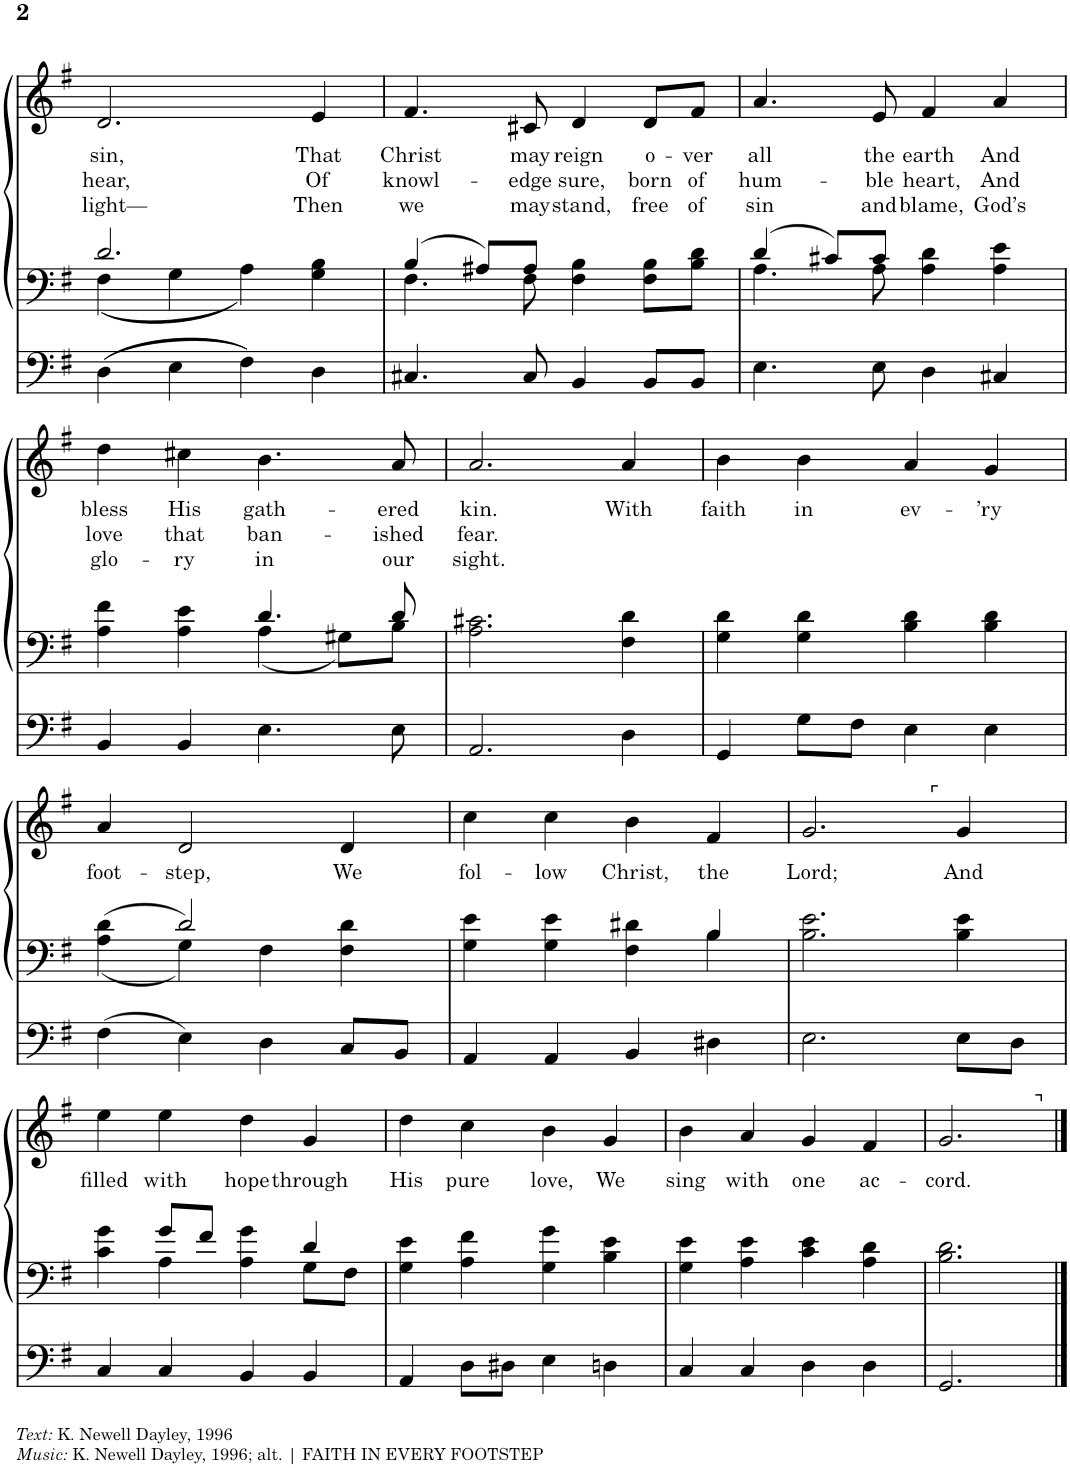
**kern	**kern	**kern	**text	**text	**text
*part1	*part1	*part1	*part1	*part1	*part1
*staff3	*staff2	*staff1	*staff1	*staff1	*staff1
*I"Organ	*	*	*	*	*
*I'Org.	*	*	*	*	*
!!LO:PB:g=z
*clefF4	*clefF4	*clefG2	*	*	*
*k[f#]	*k[f#]	*k[f#]	*	*	*
*M4/4	*M4/4	*M4/4	*	*	*
=13	=13	=13	=13	=13	=13
*	*^	*	*	*	*
!	!	!	!	!LO:LY:b	!LO:LY:b	!LO:LY:b
4D\	2.d/	4F#\	2.d/	sin,	hear,	light—
4E\	.	4G\	.	.	.	.
4F#\	.	4A\	.	.	.	.
!	!	!	!	!LO:LY:b	!LO:LY:b	!LO:LY:b
4D\	4G\ 4B\	4ryy	4e/	That	Of	Then
=14	=14	=14	=14	=14	=14	=14
!	!	!	!	!LO:LY:b	!LO:LY:b	!LO:LY:b
4.C#X/	4B/	4.F#\	4.f#/	Christ	knowl-	we
.	8A#X/L	.	.	.	.	.
!	!	!	!	!LO:LY:b	!LO:LY:b	!LO:LY:b
8C#/	8A#/J	8F#\	8c#X/	may	-edge	may
!	!	!	!	!LO:LY:b	!LO:LY:b	!LO:LY:b
4BB/	4F#\ 4B\	2ryy	4d/	reign	sure,	stand,
!	!	!	!	!LO:LY:b	!LO:LY:b	!LO:LY:b
8BB/L	8F#\ 8B\L	.	8d/L	o-	born	free
!	!	!	!	!LO:LY:b	!LO:LY:b	!LO:LY:b
8BB/J	8B\ 8d\J	.	8f#/J	-ver	of	of
=15	=15	=15	=15	=15	=15	=15
!	!	!	!	!LO:LY:b	!LO:LY:b	!LO:LY:b
4.E\	4d/	4.A\	4.a/	all	hum-	sin
.	8c#X/L	.	.	.	.	.
!	!	!	!	!LO:LY:b	!LO:LY:b	!LO:LY:b
8E\	8c#/J	8A\	8e/	the	-ble	and
!	!	!	!	!LO:LY:b	!LO:LY:b	!LO:LY:b
4D\	4A\ 4d\	2ryy	4f#/	earth	heart,	blame,
!	!	!	!	!LO:LY:b	!LO:LY:b	!LO:LY:b
4C#X/	4A\ 4e\	.	4a/	And	And	God’s
!!LO:LB:g=z
=16	=16	=16	=16	=16	=16	=16
!	!	!	!	!LO:LY:b	!LO:LY:b	!LO:LY:b
4BB/	4A\ 4f#\	2ryy	4dd\	bless	love	glo-
!	!	!	!	!LO:LY:b	!LO:LY:b	!LO:LY:b
4BB/	4A\ 4e\	.	4cc#X\	His	that	-ry
!	!	!	!	!LO:LY:b	!LO:LY:b	!LO:LY:b
4.E\	4.d/	4A\	4.b\	gath-	ban-	in
.	.	8G#X\L	.	.	.	.
!	!	!	!	!LO:LY:b	!LO:LY:b	!LO:LY:b
8E\	8d/	8B\J	8a/	-ered	-ished	our
=17	=17	=17	=17	=17	=17	=17
!	!	!	!	!LO:LY:b	!LO:LY:b	!LO:LY:b
*	*v	*v	*	*	*	*
2.AA/	2.A\ 2.c#X\	2.a/	kin.	fear.	sight.
!	!	!	!LO:LY:b	!	!
4D\	4F#\ 4d\	4a/	With	.	.
=18	=18	=18	=18	=18	=18
!	!	!	!LO:LY:b	!	!
4GG/	4G\ 4d\	4b\	faith	.	.
!	!	!	!LO:LY:b	!	!
8G\L	4G\ 4d\	4b\	in	.	.
8F#\J	.	.	.	.	.
!	!	!	!LO:LY:b	!	!
4E\	4B\ 4d\	4a/	ev-	.	.
!	!	!	!LO:LY:b	!	!
4E\	4B\ 4d\	4g/	-’ry	.	.
!!LO:LB:g=z
=19	=19	=19	=19	=19	=19
*	*^	*	*	*	*
!	!	!	!	!LO:LY:b	!	!
4F#\	4A\ 4d\	4ryy	4a/	foot-	.	.
!	!	!	!	!LO:LY:b	!	!
4E\	2d/	4G\	2d/	-step,	.	.
4D\	.	4F#\	.	.	.	.
!	!	!	!	!LO:LY:b	!	!
8C/L	4F#\ 4d\	4ryy	4d/	We	.	.
8BB/J	.	.	.	.	.	.
=20	=20	=20	=20	=20	=20	=20
!	!	!	!	!LO:LY:b	!	!
4AA/	4G\ 4e\	2.ryy	4cc\	fol-	.	.
!	!	!	!	!LO:LY:b	!	!
4AA/	4G\ 4e\	.	4cc\	-low	.	.
!	!	!	!	!LO:LY:b	!	!
4BB/	4F#\ 4d#X\	.	4b\	Christ,	.	.
!	!	!	!	!LO:LY:b	!	!
4D#X\	4B/	4B\	4f#/	the	.	.
=21	=21	=21	=21	=21	=21	=21
!	!	!	!	!LO:LY:b	!	!
*	*v	*v	*^	*	*	*
2.E\	2.B\ 2.e\	2.g/	2ryy	Lord;	.	.
.	.	.	8ryy	.	.	.
!	!	!	!LO:TX:a:t=⌜	!	!	!
.	.	.	4.ryy	.	.	.
!	!	!	!	!LO:LY:b	!	!
8E\L	4B\ 4e\	4g/	.	And	.	.
8D\J	.	.	.	.	.	.
!!LO:LB:g=z
=22	=22	=22	=22	=22	=22	=22
*	*^	*	*	*	*	*
!	!	!	!	!	!LO:LY:b	!	!
*	*	*	*v	*v	*	*	*
4C/	4c\ 4g\	4ryy	4ee\	filled	.	.
!	!	!	!	!LO:LY:b	!	!
4C/	8g/L	4A\	4ee\	with	.	.
.	8f#/J	.	.	.	.	.
!	!	!	!	!LO:LY:b	!	!
4BB/	4A\ 4g\	4ryy	4dd\	hope	.	.
!	!	!	!	!LO:LY:b	!	!
4BB/	4d/	8G\L	4g/	through	.	.
.	.	8F#\J	.	.	.	.
=23	=23	=23	=23	=23	=23	=23
!	!	!	!	!LO:LY:b	!	!
*	*v	*v	*	*	*	*
4AA/	4G\ 4e\	4dd\	His	.	.
!	!	!	!LO:LY:b	!	!
8D\L	4A\ 4f#\	4cc\	pure	.	.
8D#X\J	.	.	.	.	.
!	!	!	!LO:LY:b	!	!
4E\	4G\ 4g\	4b\	love,	.	.
!	!	!	!LO:LY:b	!	!
4Dn\	4B\ 4e\	4g/	We	.	.
=24	=24	=24	=24	=24	=24
!	!	!	!LO:LY:b	!	!
4C/	4G\ 4e\	4b\	sing	.	.
!	!	!	!LO:LY:b	!	!
4C/	4A\ 4e\	4a/	with	.	.
!	!	!	!LO:LY:b	!	!
4D\	4c\ 4e\	4g/	one	.	.
!	!	!	!LO:LY:b	!	!
4D\	4A\ 4d\	4f#/	ac-	.	.
=25	=25	=25	=25	=25	=25
!	!	!	!LO:LY:b	!	!
*	*	*^	*	*	*
2.GG/	2.B\ 2.d\	2.g/	2ryy	-cord.	.	.
.	.	.	8ryy	.	.	.
!	!	!	!LO:TX:a:t=⌝	!	!	!
.	.	.	8ryy	.	.	.
*	*	*v	*v	*	*	*
==	==	==	==	==	==
*-	*-	*-	*-	*-	*-
